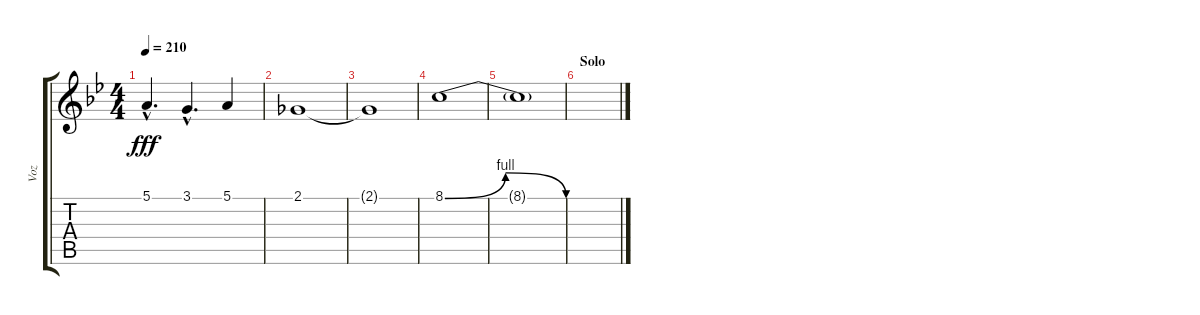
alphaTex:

\track ("Voz" "Voz") {instrument baritonesax}
\staff {score tabs}
\tuning (E4 B3 G3 D3 A2 E2) {hide}
\ts (4 4)
\tempo 210
\clef g2
\ks gminor
5.1{hac}.4{d dy fff} 3.1{hac}.4{d} 5.1.4 |
2.1.1 |
2.1{t}.1 |
8.1{be (bendrelease 0 0 10 4 35 4 60 0)}.1 |
8.1{t}.1 |
\section ("" "Solo")
